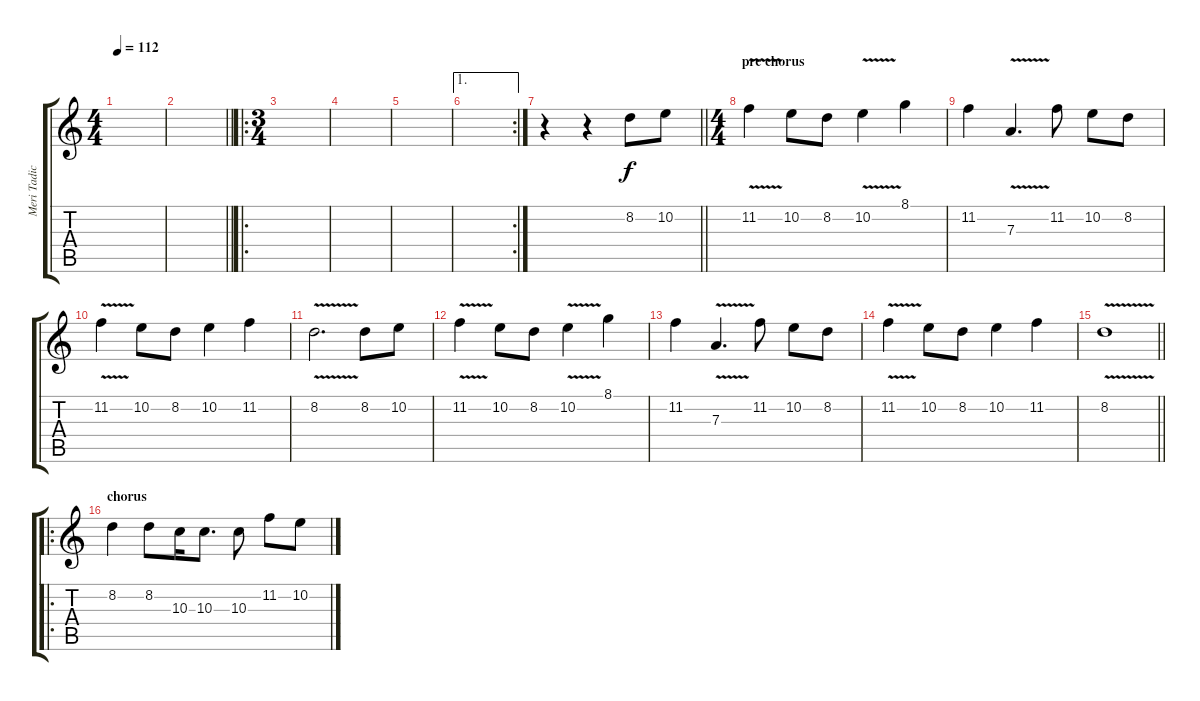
\track ("Meri Tadic" "Meri Tadic") {instrument fiddle}
\staff {score tabs}
\tuning (B4 Gb4 D4 A3 E3 B2) {hide}
\ts (4 4)
\tempo 112
\clef g2
\ks c
|
\barLineRight lightlight
|
\ro
\ts (3 4)
\section ("" "")
|
|
|
\ae 1
\rc 2
|
\barLineRight lightlight
r.4 r.4 8.2.8 10.2.8 |
\ts (4 4)
\section ("" "pre chorus")
11.2{v}.4 10.2.8 8.2.8 10.2{v}.4 8.1.4 |
11.2.4 7.3{v}.4{d} 11.2.8 10.2.8 8.2.8 |
11.2{v}.4 10.2.8 8.2.8 10.2.4 11.2.4 |
8.2{v}.2{d} 8.2.8 10.2.8 |
11.2{v}.4 10.2.8 8.2.8 10.2{v}.4 8.1.4 |
11.2.4 7.3{v}.4{d} 11.2.8 10.2.8 8.2.8 |
11.2{v}.4 10.2.8 8.2.8 10.2.4 11.2.4 |
\barLineRight lightlight
8.2{v}.1 |
\ro
\section ("" "chorus")
8.2.4 8.2.8 10.3.16 10.3.8{d} 10.3.8 11.2.8 10.2.8
